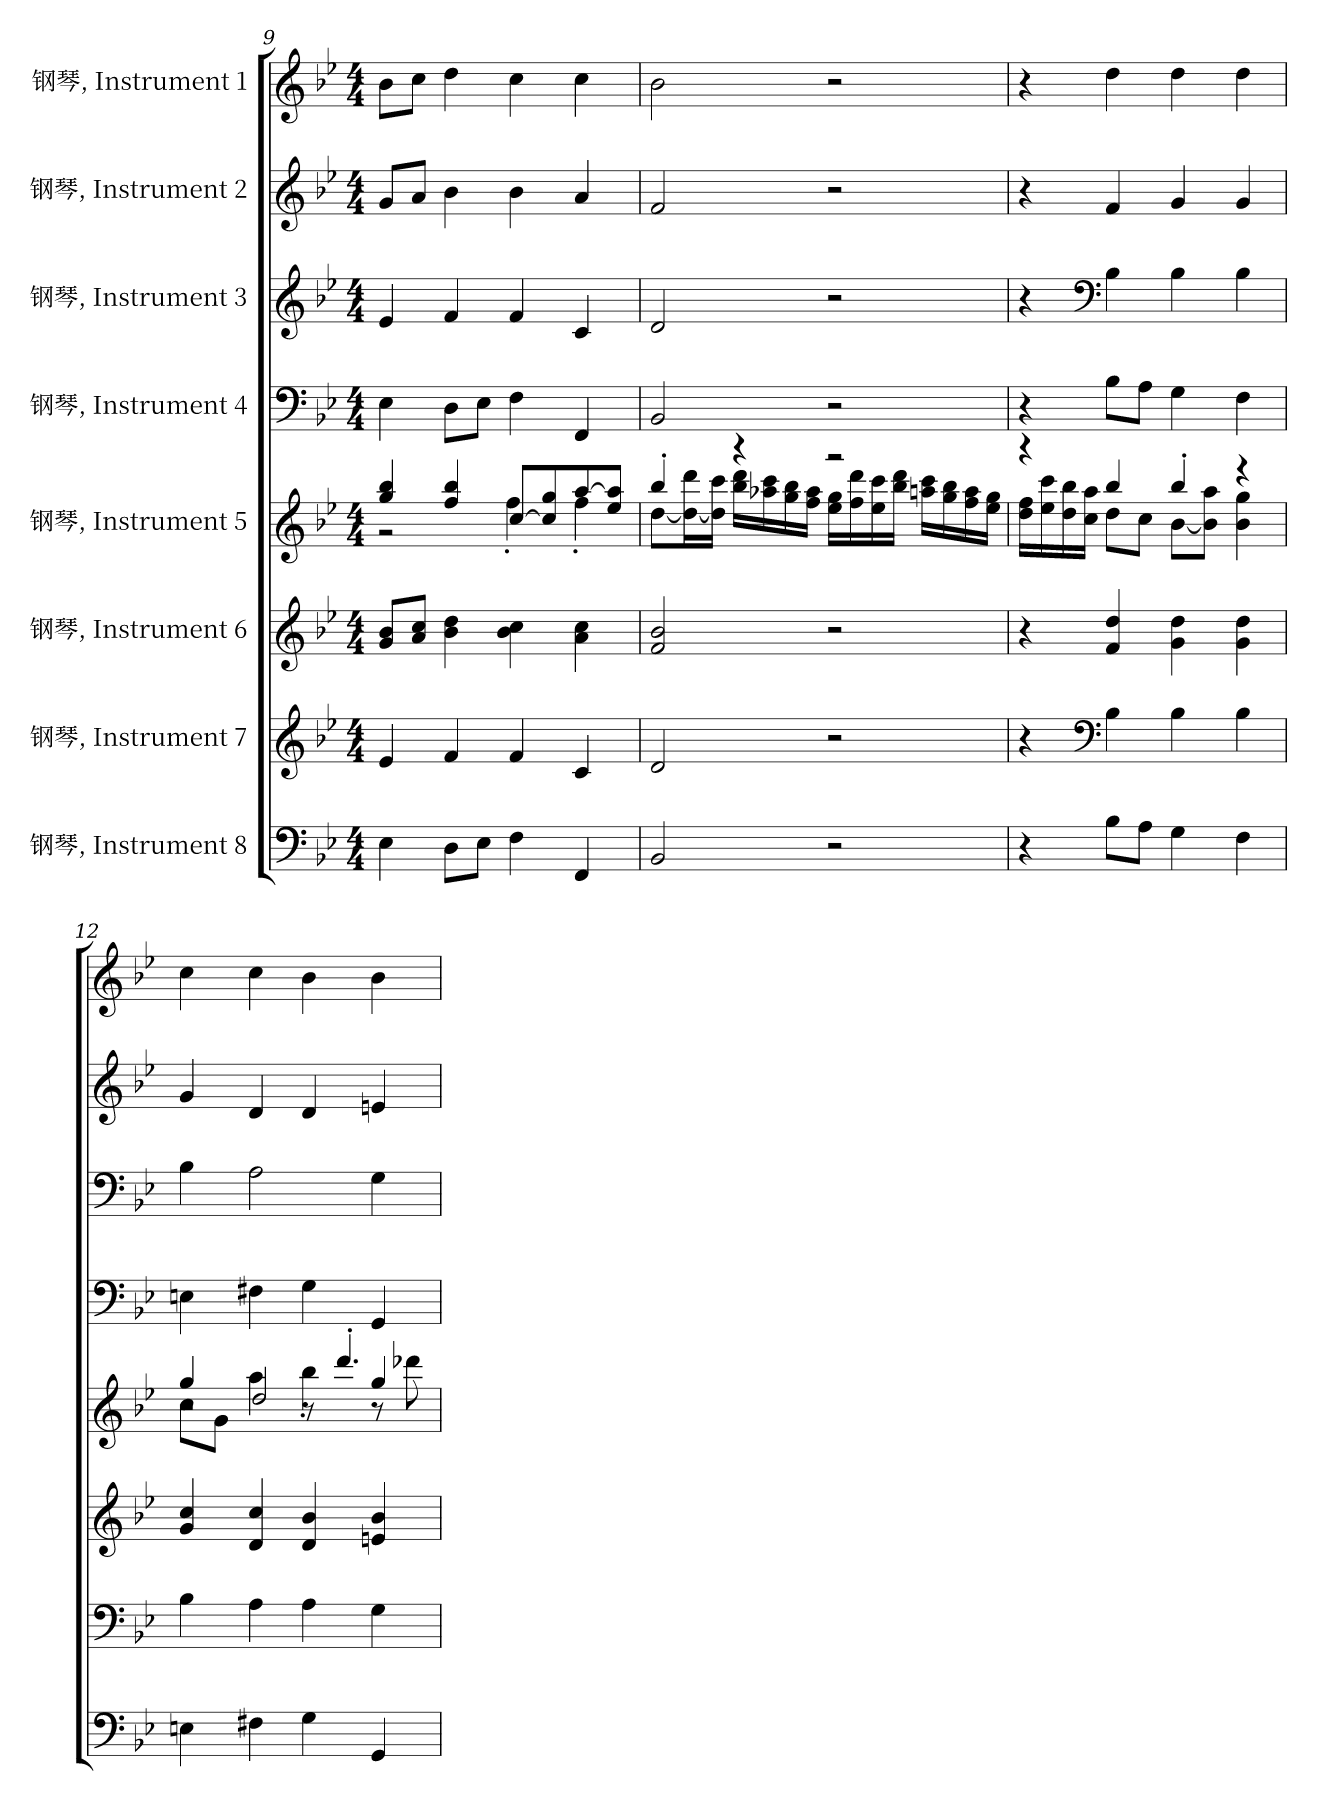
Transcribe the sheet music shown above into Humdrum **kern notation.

**kern	**kern	**kern	**kern	**kern	**kern	**kern	**kern
*part8	*part7	*part6	*part5	*part4	*part3	*part2	*part1
*staff8	*staff7	*staff6	*staff5	*staff4	*staff3	*staff2	*staff1
*I"钢琴, Instrument 8	*I"钢琴, Instrument 7	*I"钢琴, Instrument 6	*I"钢琴, Instrument 5	*I"钢琴, Instrument 4	*I"钢琴, Instrument 3	*I"钢琴, Instrument 2	*I"钢琴, Instrument 1
*clefF4	*clefG2	*clefG2	*clefG2	*clefF4	*clefG2	*clefG2	*clefG2
*k[b-e-]	*k[b-e-]	*k[b-e-]	*k[b-e-]	*k[b-e-]	*k[b-e-]	*k[b-e-]	*k[b-e-]
*M4/4	*M4/4	*M4/4	*M4/4	*M4/4	*M4/4	*M4/4	*M4/4
=9	=9	=9	=9	=9	=9	=9	=9
*	*	*	*^	*	*	*	*
4E-\	4e-/	8g/ 8b-/L	4gg/ 4bb-/	2r	4E-\	4e-/	8g/L	8b-\L
.	.	8a/ 8cc/J	.	.	.	.	8a/J	8cc\J
8D\L	4f/	4b-\ 4dd\	4ff/ 4bb-/	.	8D\L	4f/	4b-\	4dd\
8E-\J	.	.	.	.	8E-\J	.	.	.
4F\	4f/	4b-\ 4cc\	[8cc/L	4ff'\	4F\	4f/	4b-\	4cc\
.	.	.	8cc/] 8gg/	.	.	.	.	.
4FF/	4c/	4a\ 4cc\	[8aa/	4ff'\	4FF/	4c/	4a/	4cc\
.	.	.	8ee-/ 8aa/]J	.	.	.	.	.
!!LO:PB:g=z
=10	=10	=10	=10	=10	=10	=10	=10	=10
2BB-/	2d/	2f/ 2b-/	4bb-'/	[8dd\L	2BB-/	2d/	2f/	2b-\
.	.	.	.	16dd\_ 16ddd\L	.	.	.	.
.	.	.	.	16dd\] 16ccc\JJ	.	.	.	.
.	.	.	4r	16bb-\ 16ddd\LL	.	.	.	.
.	.	.	.	16aa-X\ 16ccc\	.	.	.	.
.	.	.	.	16gg\ 16bb-\	.	.	.	.
.	.	.	.	16ff\ 16aa-\JJ	.	.	.	.
2r	2r	2r	2r	16ee-\ 16gg\LL	2r	2r	2r	2r
.	.	.	.	16ff\ 16ddd\	.	.	.	.
.	.	.	.	16ee-\ 16ccc\	.	.	.	.
.	.	.	.	16bb-\ 16ddd\JJ	.	.	.	.
.	.	.	.	16aan\ 16ccc\LL	.	.	.	.
.	.	.	.	16gg\ 16bb-\	.	.	.	.
.	.	.	.	16ff\ 16aa\	.	.	.	.
.	.	.	.	16ee-\ 16gg\JJ	.	.	.	.
=11	=11	=11	=11	=11	=11	=11	=11	=11
4r	4r	4r	4r	16dd\ 16ff\LL	4r	4r	4r	4r
.	.	.	.	16ee-\ 16ccc\	.	.	.	.
.	.	.	.	16dd\ 16bb-\	.	.	.	.
.	.	.	.	16cc\ 16aa\JJ	.	.	.	.
*	*clefF4	*	*	*	*	*clefF4	*	*
8B-\L	4B-\	4f/ 4dd/	4bb-/	8dd\L	8B-\L	4B-\	4f/	4dd\
8A\J	.	.	.	8cc\J	8A\J	.	.	.
4G\	4B-\	4g\ 4dd\	4bb-'/	[8b-\L	4G\	4B-\	4g/	4dd\
.	.	.	.	8b-\] 8aa\J	.	.	.	.
4F\	4B-\	4g\ 4dd\	4r	4b-\ 4gg\	4F\	4B-\	4g/	4dd\
=12	=12	=12	=12	=12	=12	=12	=12	=12
*	*	*	*	*^	*	*	*	*
4En\	4B-\	4g/ 4cc/	2r	8cc\L	4gg/	4En\	4B-\	4g/	4cc\
.	.	.	.	8g\J	.	.	.	.	.
4F#X\	4A\	4d/ 4cc/	.	4aa\	2dd/	4F#X\	2A\	4d/	4cc\
4G\	4A\	4d/ 4b-/	8r	4bb-'\	.	4G\	.	4d/	4b-\
.	.	.	4.ddd'/	.	.	.	.	.	.
4GG/	4G\	4en/ 4b-/	.	8r	4gg/	4GG/	4G\	4en/	4b-\
.	.	.	.	8ddd-X\	.	.	.	.	.
*	*	*	*v	*v	*v	*	*	*	*
=	=	=	=	=	=	=	=
*-	*-	*-	*-	*-	*-	*-	*-
